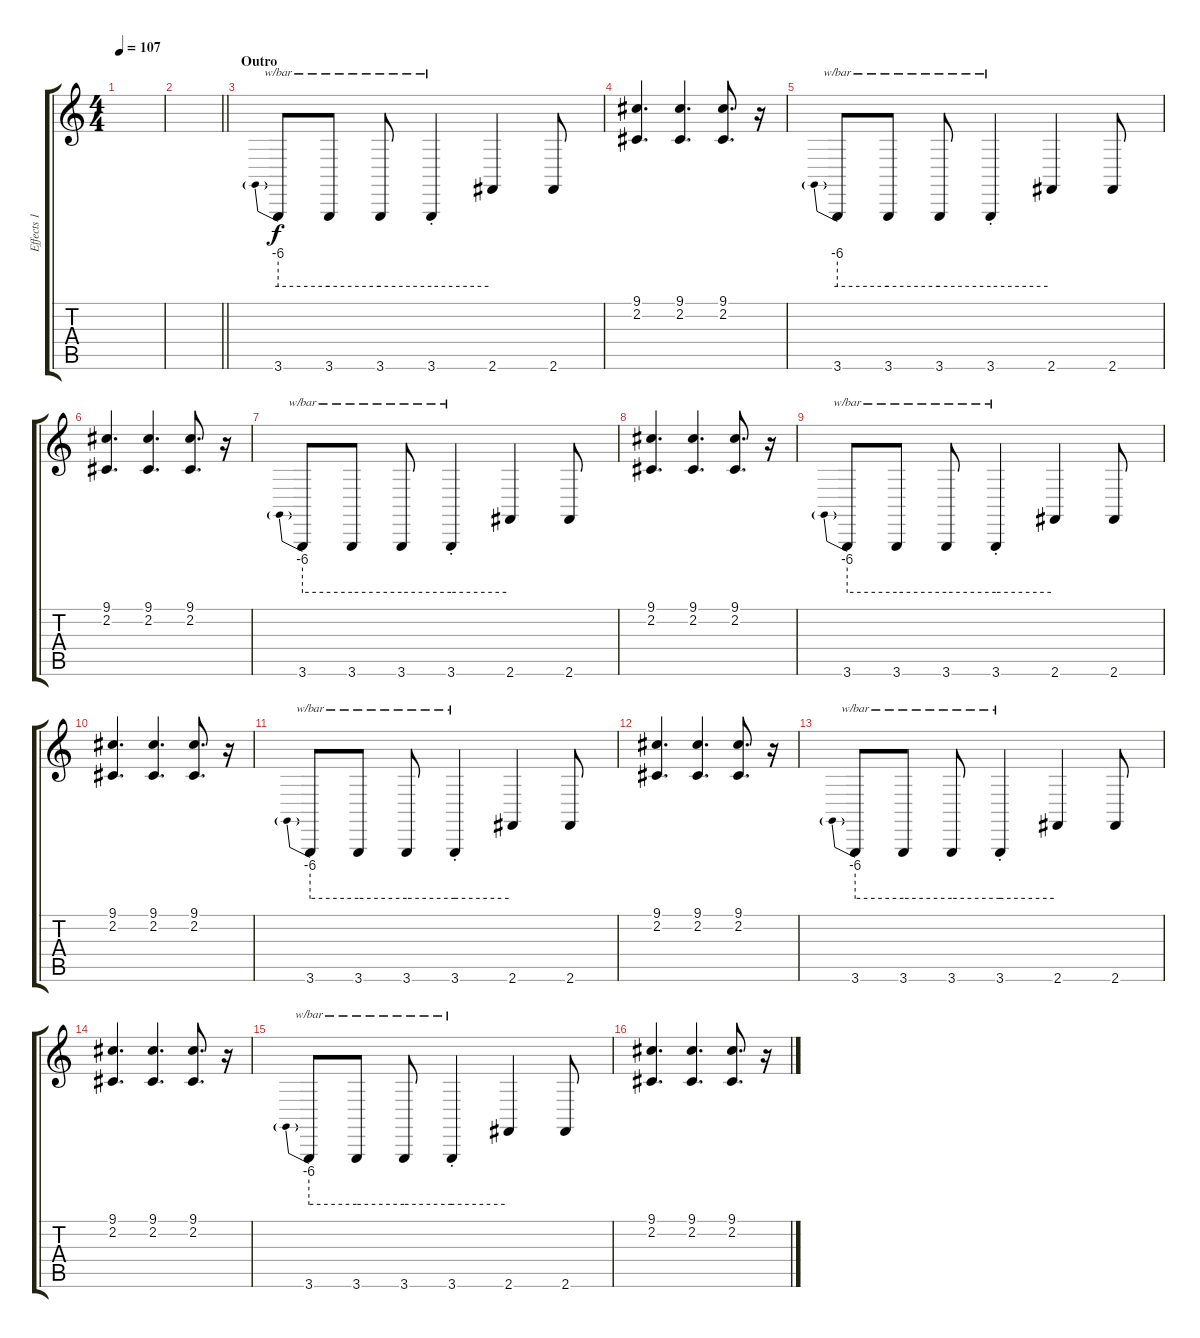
\track ("Effects 1" "Effects 1") {instrument lead1square}
\staff {score tabs}
\tuning (E4 B3 G3 D3 A2 E2) {hide}
\ts (4 4)
\tempo 107
\clef g2
\ks c
|
\barLineRight lightlight
|
\section ("" "Outro")
3.6.8{tbe (predive default 0 -24 60 -24) volume 10 instrument lead1square} 3.6.8{tbe (hold default 0 -24 60 -24)} 3.6.8{tbe (hold default 0 -24 60 -24)} 3.6{st}.4{tbe (hold default 0 -24 60 -24)} 2.6.4{instrument pad6metallic} 2.6.8 |
(9.1 2.2).4{d volume 8} (9.1 2.2).4{d} (9.1 2.2).8{d} r.16 |
3.6.8{tbe (predive default 0 -24 60 -24) volume 10 instrument lead1square} 3.6.8{tbe (hold default 0 -24 60 -24)} 3.6.8{tbe (hold default 0 -24 60 -24)} 3.6{st}.4{tbe (hold default 0 -24 60 -24)} 2.6.4{instrument pad6metallic} 2.6.8 |
(9.1 2.2).4{d volume 8} (9.1 2.2).4{d} (9.1 2.2).8{d} r.16 |
3.6.8{tbe (predive default 0 -24 60 -24) volume 10 instrument lead1square} 3.6.8{tbe (hold default 0 -24 60 -24)} 3.6.8{tbe (hold default 0 -24 60 -24)} 3.6{st}.4{tbe (hold default 0 -24 60 -24)} 2.6.4{instrument pad6metallic} 2.6.8 |
(9.1 2.2).4{d volume 8} (9.1 2.2).4{d} (9.1 2.2).8{d} r.16 |
3.6.8{tbe (predive default 0 -24 60 -24) volume 10 instrument lead1square} 3.6.8{tbe (hold default 0 -24 60 -24)} 3.6.8{tbe (hold default 0 -24 60 -24)} 3.6{st}.4{tbe (hold default 0 -24 60 -24)} 2.6.4{instrument pad6metallic} 2.6.8 |
(9.1 2.2).4{d volume 8} (9.1 2.2).4{d} (9.1 2.2).8{d} r.16 |
3.6.8{tbe (predive default 0 -24 60 -24) volume 10 instrument lead1square} 3.6.8{tbe (hold default 0 -24 60 -24)} 3.6.8{tbe (hold default 0 -24 60 -24)} 3.6{st}.4{tbe (hold default 0 -24 60 -24)} 2.6.4{instrument pad6metallic} 2.6.8 |
(9.1 2.2).4{d volume 8} (9.1 2.2).4{d} (9.1 2.2).8{d} r.16 |
3.6.8{tbe (predive default 0 -24 60 -24) volume 10 instrument lead1square} 3.6.8{tbe (hold default 0 -24 60 -24)} 3.6.8{tbe (hold default 0 -24 60 -24)} 3.6{st}.4{tbe (hold default 0 -24 60 -24)} 2.6.4{instrument pad6metallic} 2.6.8 |
(9.1 2.2).4{d volume 8} (9.1 2.2).4{d} (9.1 2.2).8{d} r.16 |
3.6.8{tbe (predive default 0 -24 60 -24) volume 10 instrument lead1square} 3.6.8{tbe (hold default 0 -24 60 -24)} 3.6.8{tbe (hold default 0 -24 60 -24)} 3.6{st}.4{tbe (hold default 0 -24 60 -24)} 2.6.4{instrument pad6metallic} 2.6.8 |
(9.1 2.2).4{d volume 8} (9.1 2.2).4{d} (9.1 2.2).8{d} r.16
